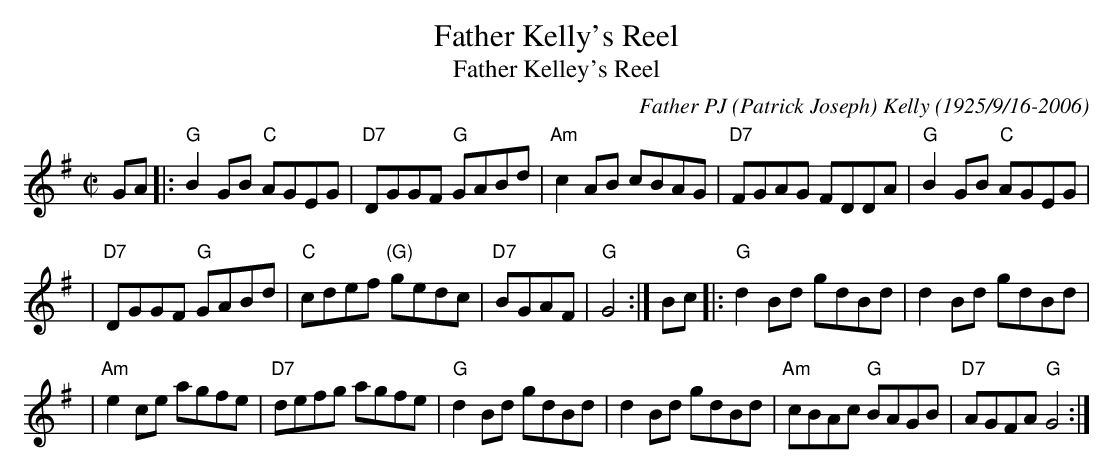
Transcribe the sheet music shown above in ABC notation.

X:1
T: Father Kelly's Reel
T: Father Kelley's Reel
C: Father PJ (Patrick Joseph) Kelly (1925/9/16-2006)
M: C|
L: 1/8
K: G
GA \
|: "G"B2GB "C"AGEG | "D7"DGGF "G"GABd | "Am"c2AB cBAG | "D7"FGAG FDDA |  "G"B2GB "C"AGEG |
| "D7"DGGF "G"GABd | "C"cdef "(G)"gedc | "D7"BGAF | "G"G4 :| Bc |: "G"d2Bd gdBd | d2Bd gdBd |
| "Am"e2ce agfe | "D7"defg agfe |  "G"d2Bd gdBd | d2Bd gdBd | "Am"cBAc "G"BAGB | "D7"AGFA "G"G4 :|
